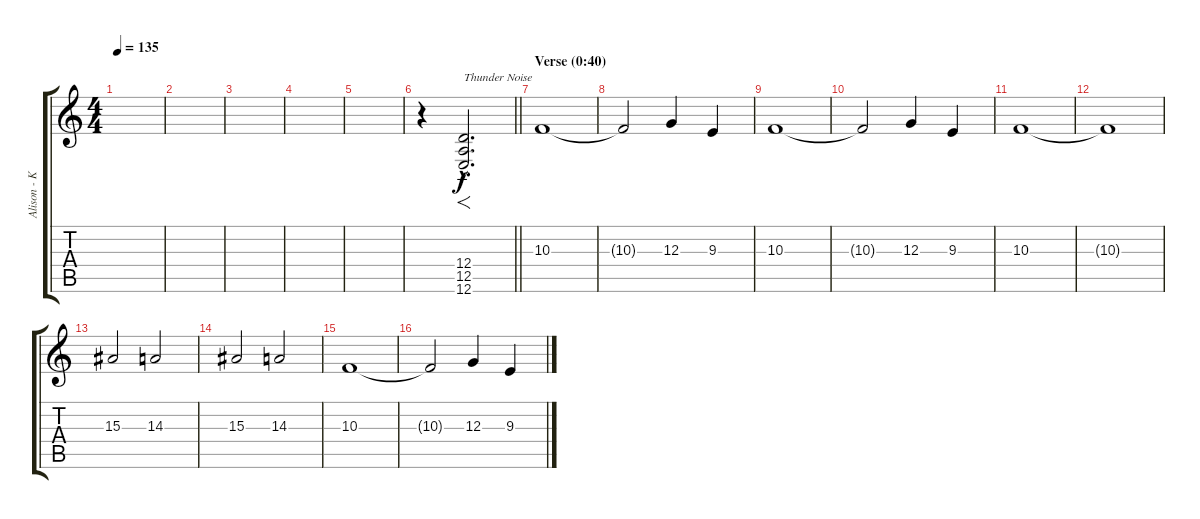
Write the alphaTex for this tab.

\track ("Alison - Keyboard" "Alison - K") {instrument stringensemble1}
\staff {score tabs}
\tuning (E4 B3 G3 D3 A2 E2) {hide}
\ts (4 4)
\tempo 135
\clef g2
\ks c
|
|
|
|
|
\barLineRight lightlight
r.4 (12.4{hac} 12.5{hac} 12.6{hac}).2{f d txt "Thunder Noise"} |
\section ("" "Verse (0:40)")
10.3.1{instrument stringensemble1} |
10.3{t}.2 12.3.4 9.3.4 |
10.3.1 |
10.3{t}.2 12.3.4 9.3.4 |
10.3.1 |
10.3{t}.1 |
15.3.2 14.3.2 |
15.3.2 14.3.2 |
10.3.1 |
10.3{t}.2 12.3.4 9.3.4
